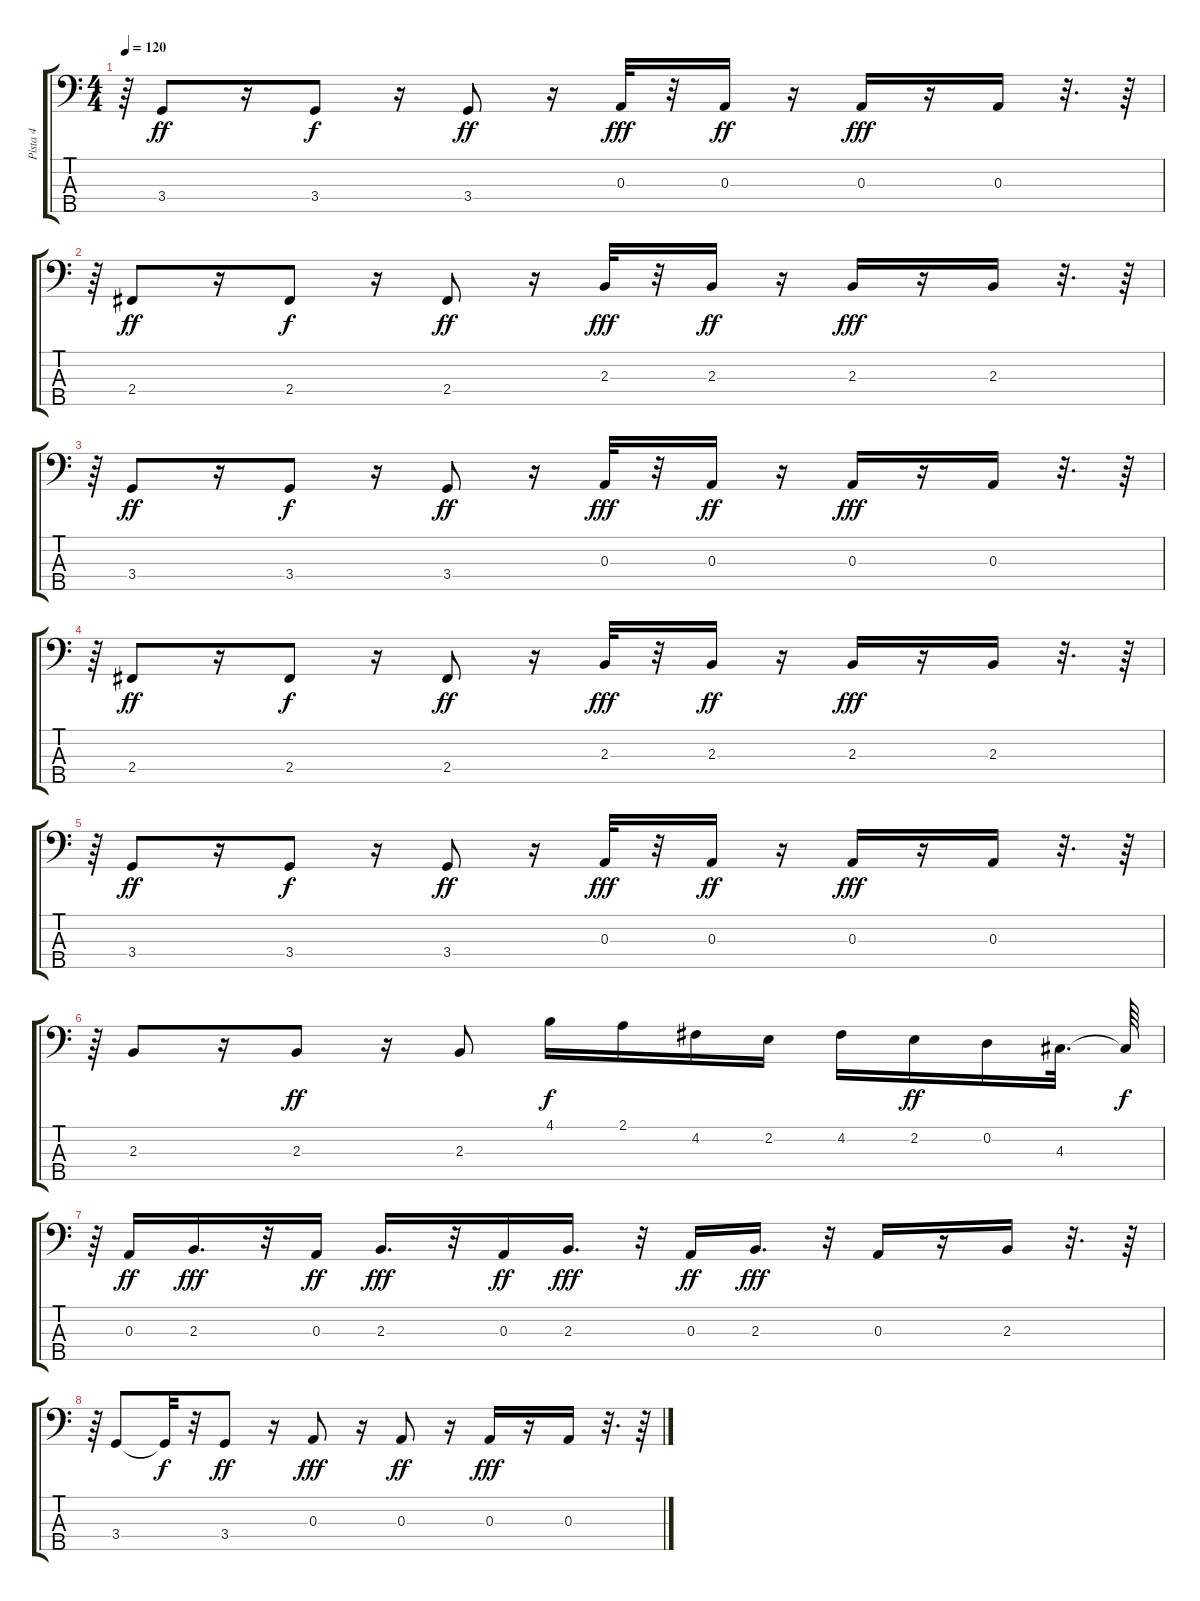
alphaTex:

\track ("Pista 4" "Pista 4") {instrument electricbasspick}
\staff {score tabs}
\tuning (G2 D2 A1 E1 B0) {hide}
\ts (4 4)
\tempo 120
\clef f4
\ks c
r.64{dy fff} 3.4.8{dy ff} r.16 3.4.8{dy f} r.16 3.4.8{dy ff} r.16 0.3.32{dy fff} r.32 0.3.16{dy ff} r.16 0.3.16{dy fff} r.16 0.3.16 r.32{d} r.64 |
r.64 2.4.8{dy ff} r.16 2.4.8{dy f} r.16 2.4.8{dy ff} r.16 2.3.32{dy fff} r.32 2.3.16{dy ff} r.16 2.3.16{dy fff} r.16 2.3.16 r.32{d} r.64 |
r.64 3.4.8{dy ff} r.16 3.4.8{dy f} r.16 3.4.8{dy ff} r.16 0.3.32{dy fff} r.32 0.3.16{dy ff} r.16 0.3.16{dy fff} r.16 0.3.16 r.32{d} r.64 |
r.64 2.4.8{dy ff} r.16 2.4.8{dy f} r.16 2.4.8{dy ff} r.16 2.3.32{dy fff} r.32 2.3.16{dy ff} r.16 2.3.16{dy fff} r.16 2.3.16 r.32{d} r.64 |
r.64 3.4.8{dy ff} r.16 3.4.8{dy f} r.16 3.4.8{dy ff} r.16 0.3.32{dy fff} r.32 0.3.16{dy ff} r.16 0.3.16{dy fff} r.16 0.3.16 r.32{d} r.64 |
r.64 2.3.8 r.16 2.3.8{dy ff} r.16 2.3.8 4.1.16{dy f} 2.1.16 4.2.16 2.2.16 4.2.16 2.2.16{dy ff} 0.2.16 4.3.32{d} 4.3{t}.64{dy f} |
r.64 0.3.16{dy ff} 2.3.16{d dy fff} r.32 0.3.16{dy ff} 2.3.16{d dy fff} r.32 0.3.16{dy ff} 2.3.16{d dy fff} r.32 0.3.16{dy ff} 2.3.16{d dy fff} r.32 0.3.16 r.16 2.3.16 r.32{d} r.64 |
r.64 3.4.8 3.4{t}.32{dy f} r.32 3.4.8{dy ff} r.16 0.3.8{dy fff} r.16 0.3.8{dy ff} r.16 0.3.16{dy fff} r.16 0.3.16 r.32{d} r.64
